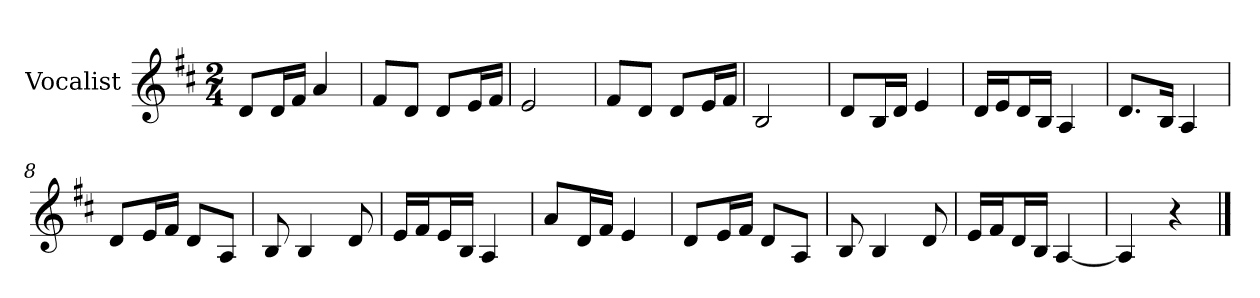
**kern
*part1
*staff1
*I"Vocalist
*k[f#c#]
*D:
*M2/4
=
8dL
16dL
16f#JJ
4a
=1
8f#L
8dJ
8dL
16eL
16f#JJ
=2
2e
=3
8f#L
8dJ
8dL
16eL
16f#JJ
=4
2B
=5
8dL
16BL
16dJJ
4e
=6
16dLL
16eJ
16dL
16BJJ
4A
=7
8.dL
16BJk
4A
=8
8dL
16eL
16f#JJ
8dL
8AJ
=9
8B
4B
8d
=10
16eLL
16f#J
16eL
16BJJ
4A
=11
8aL
16dL
16f#JJ
4e
=12
8dL
16eL
16f#JJ
8dL
8AJ
=13
8B
4B
8d
=14
16eLL
16f#J
16dL
16BJJ
[4A
=15
4A]
4r
==
*-
